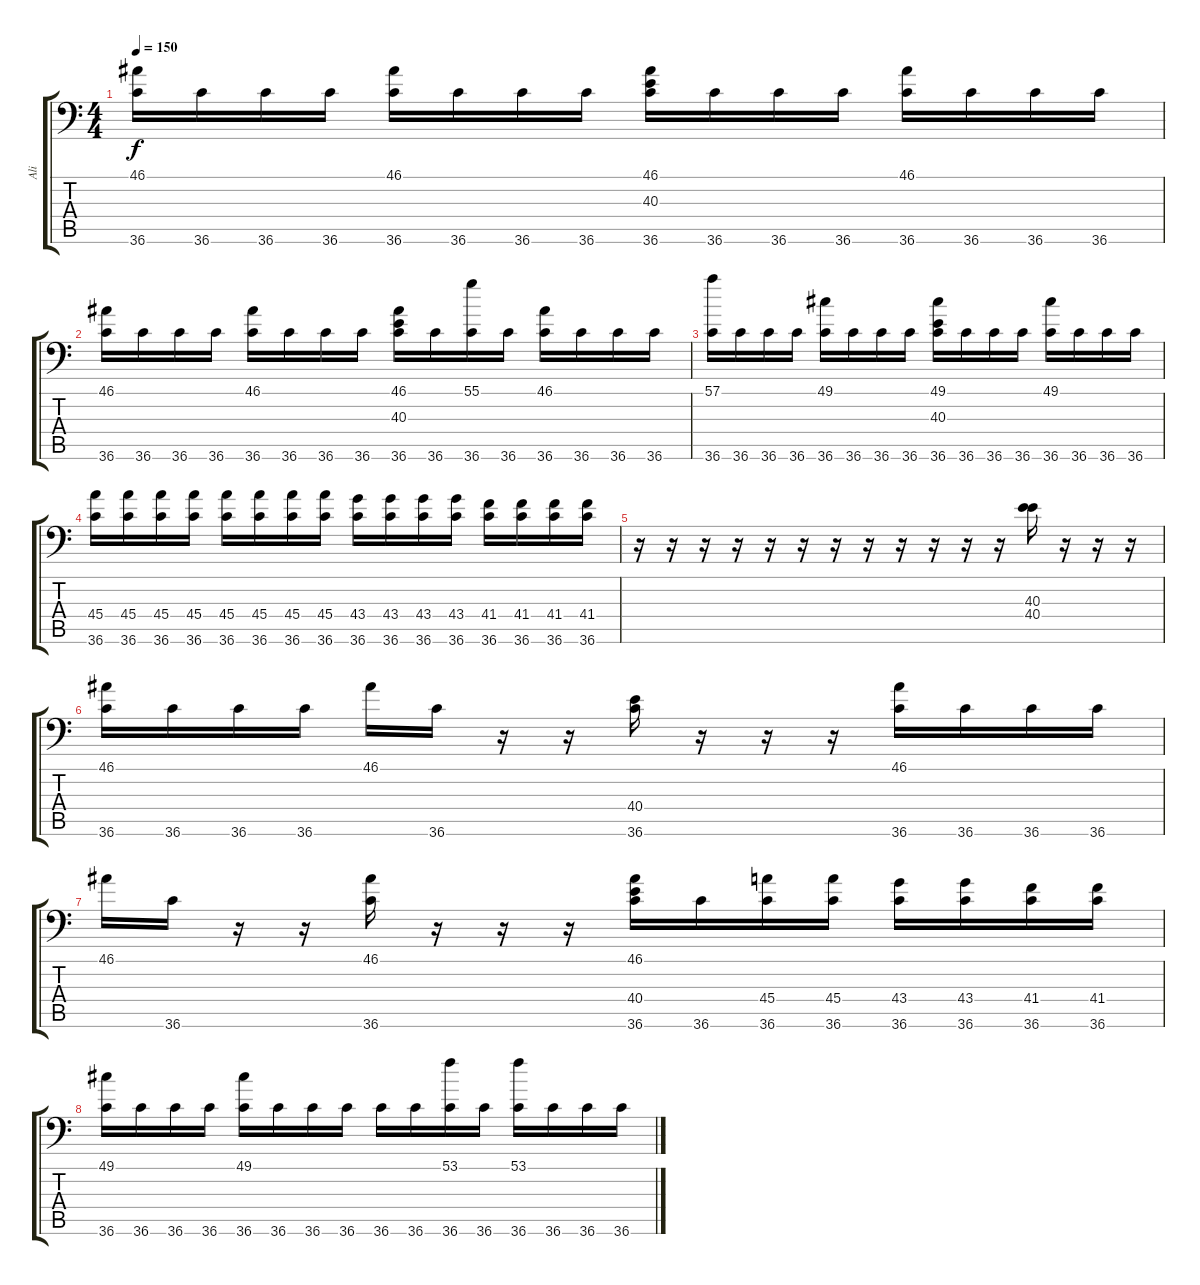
\track ("Ali" "Ali") {instrument acousticgrandpiano}
\staff {score tabs}
\tuning (C-1 C-1 C-1 C-1 C-1 C-1) {hide}
\ts (4 4)
\tempo 150
\clef f4
\ks c
(46.1 36.6).16{dy f} 36.6.16 36.6.16 36.6.16 (46.1 36.6).16 36.6.16 36.6.16 36.6.16 (46.1 40.3 36.6).16 36.6.16 36.6.16 36.6.16 (46.1 36.6).16 36.6.16 36.6.16 36.6.16 |
(46.1 36.6).16 36.6.16 36.6.16 36.6.16 (46.1 36.6).16 36.6.16 36.6.16 36.6.16 (46.1 40.3 36.6).16 36.6.16 (55.1 36.6).16 36.6.16 (46.1 36.6).16 36.6.16 36.6.16 36.6.16 |
(57.1 36.6).16 36.6.16 36.6.16 36.6.16 (49.1 36.6).16 36.6.16 36.6.16 36.6.16 (49.1 40.3 36.6).16 36.6.16 36.6.16 36.6.16 (49.1 36.6).16 36.6.16 36.6.16 36.6.16 |
(45.4 36.6).16 (45.4 36.6).16 (45.4 36.6).16 (45.4 36.6).16 (45.4 36.6).16 (45.4 36.6).16 (45.4 36.6).16 (45.4 36.6).16 (43.4 36.6).16 (43.4 36.6).16 (43.4 36.6).16 (43.4 36.6).16 (41.4 36.6).16 (41.4 36.6).16 (41.4 36.6).16 (41.4 36.6).16 |
r.16 r.16 r.16 r.16 r.16 r.16 r.16 r.16 r.16 r.16 r.16 r.16 (40.3 40.4).16 r.16 r.16 r.16 |
(46.1 36.6).16 36.6.16 36.6.16 36.6.16 46.1.16 36.6.16 r.16 r.16 (40.4 36.6).16 r.16 r.16 r.16 (46.1 36.6).16 36.6.16 36.6.16 36.6.16 |
46.1.16 36.6.16 r.16 r.16 (46.1 36.6).16 r.16 r.16 r.16 (46.1 40.4 36.6).16 36.6.16 (45.4 36.6).16 (45.4 36.6).16 (43.4 36.6).16 (43.4 36.6).16 (41.4 36.6).16 (41.4 36.6).16 |
(49.1 36.6).16 36.6.16 36.6.16 36.6.16 (49.1 36.6).16 36.6.16 36.6.16 36.6.16 36.6.16 36.6.16 (53.1 36.6).16 36.6.16 (53.1 36.6).16 36.6.16 36.6.16 36.6.16
